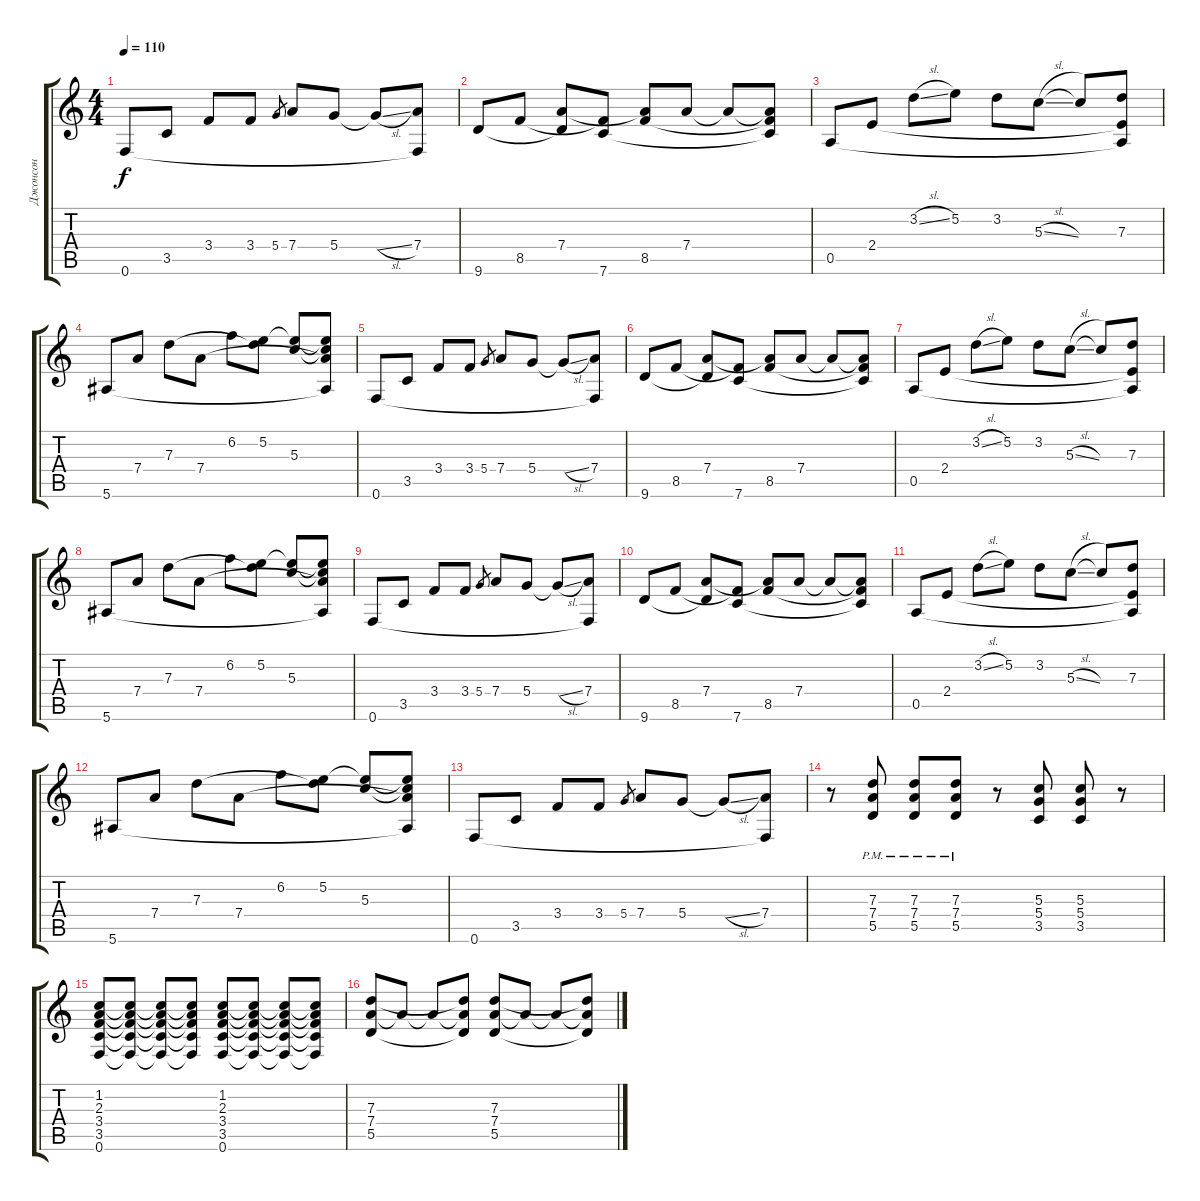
\track ("Джонсон" "Джонсон") {instrument acousticguitarsteel}
\staff {score tabs}
\tuning (E4 B3 G3 D3 A2 F2) {hide}
\ts (4 4)
\tempo 110
\clef g2
\ks c
0.6.8{dy f} 3.5.8 3.4.8 3.4.8 5.4.8{gr} 7.4.8 5.4.8 5.4{sl t}.8 (7.4 0.6{t}).8 |
9.6.8 8.5.8 (7.4 9.6{t}).8 (8.5{t} 7.6).8 (7.4{t} 8.5).8 7.4.8 7.4{t}.8 (7.4{t} 8.5{t} 7.6{t}).8 |
0.5.8{volume 16} 2.4.8 3.2{sl}.8 5.2.8 3.2.8 5.3{sl}.8 5.3{t}.8 (7.3 2.4{t} 0.5{t}).8 |
5.6.8 7.4.8 7.3.8 7.4.8 6.2.8 (5.2 7.3{t}).8 (5.2{t} 5.3).8 (5.2{t} 5.3{t} 7.4{t} 5.6{t}).8 |
0.6.8 3.5.8 3.4.8 3.4.8 5.4.8{gr} 7.4.8 5.4.8 5.4{sl t}.8 (7.4 0.6{t}).8 |
9.6.8 8.5.8 (7.4 9.6{t}).8 (8.5{t} 7.6).8 (7.4{t} 8.5).8 7.4.8 7.4{t}.8 (7.4{t} 8.5{t} 7.6{t}).8 |
0.5.8{volume 16} 2.4.8 3.2{sl}.8 5.2.8 3.2.8 5.3{sl}.8 5.3{t}.8 (7.3 2.4{t} 0.5{t}).8 |
5.6.8 7.4.8 7.3.8 7.4.8 6.2.8 (5.2 7.3{t}).8 (5.2{t} 5.3).8 (5.2{t} 5.3{t} 7.4{t} 5.6{t}).8 |
0.6.8 3.5.8 3.4.8 3.4.8 5.4.8{gr} 7.4.8 5.4.8 5.4{sl t}.8 (7.4 0.6{t}).8 |
9.6.8 8.5.8 (7.4 9.6{t}).8 (8.5{t} 7.6).8 (7.4{t} 8.5).8 7.4.8 7.4{t}.8 (7.4{t} 8.5{t} 7.6{t}).8 |
0.5.8{volume 16} 2.4.8 3.2{sl}.8 5.2.8 3.2.8 5.3{sl}.8 5.3{t}.8 (7.3 2.4{t} 0.5{t}).8 |
5.6.8 7.4.8 7.3.8 7.4.8 6.2.8 (5.2 7.3{t}).8 (5.2{t} 5.3).8 (5.2{t} 5.3{t} 7.4{t} 5.6{t}).8 |
0.6.8 3.5.8 3.4.8 3.4.8 5.4.8{gr} 7.4.8 5.4.8 5.4{sl t}.8 (7.4 0.6{t}).8 |
r.8 (7.3{pm} 7.4{pm} 5.5{pm}).8{volume 12 instrument distortionguitar} (7.3{pm} 7.4{pm} 5.5{pm}).8 (7.3{pm} 7.4{pm} 5.5{pm}).8 r.8 (5.3 5.4 3.5).8 (5.3 5.4 3.5).8 r.8 |
(1.2 2.3 3.4 3.5 0.6).8{volume 12 instrument distortionguitar} (1.2{t} 2.3{t} 3.4{t} 3.5{t} 0.6{t}).8 (1.2{t} 2.3{t} 3.4{t} 3.5{t} 0.6{t}).8 (1.2{t} 2.3{t} 3.4{t} 3.5{t} 0.6{t}).8 (1.2 2.3 3.4 3.5 0.6).8 (1.2{t} 2.3{t} 3.4{t} 3.5{t} 0.6{t}).8 (1.2{t} 2.3{t} 3.4{t} 3.5{t} 0.6{t}).8 (1.2{t} 2.3{t} 3.4{t} 3.5{t} 0.6{t}).8 |
(7.3 7.4 5.5).8 7.4{t}.8 7.4{t}.8 (7.3{t} 7.4{t} 5.5{t}).8 (7.3 7.4 5.5).8 7.4{t}.8 7.4{t}.8 (7.3{t} 7.4{t} 5.5{t}).8
